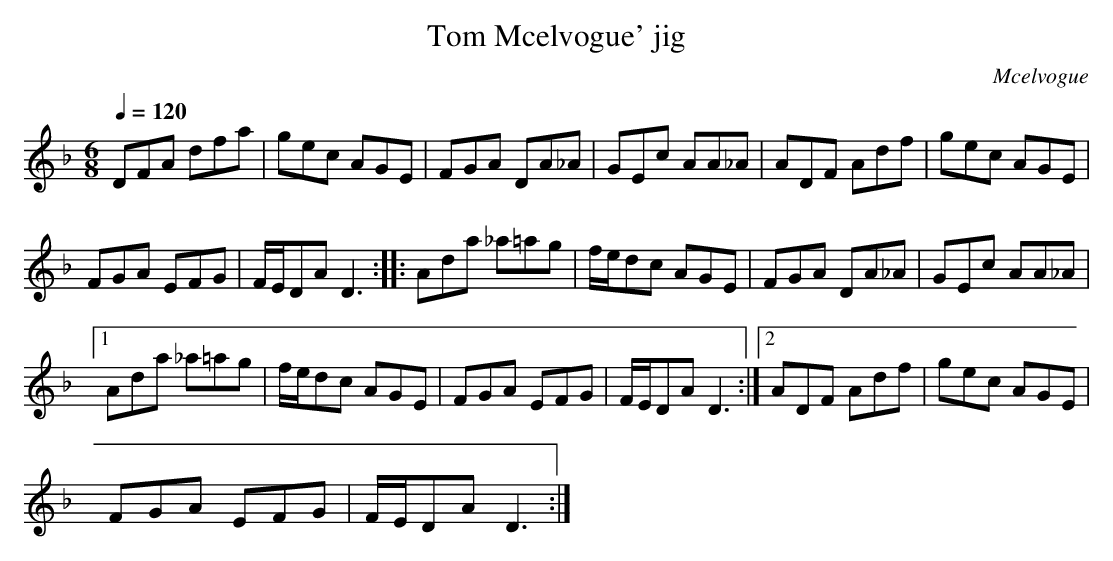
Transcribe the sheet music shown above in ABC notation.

X:1     %Music
T:Tom Mcelvogue' jig     %Tune name
C:Mcelvogue     %Tune composer
Q:1/4=120     %Tempo
V:1     %
     %!STAVE 0 '' @
     %!INSTR 'Piano 1' 0 0 @
|:
M:6/8     %Meter
L:1/8     %
K:Dm
DFA dfa |gec AGE |FGA DA_A |GEc AA_A |ADF Adf |gec AGE |
FGA EFG |F/E/DA D3 ::Ada _a=ag |f/e/dc AGE |FGA DA_A |GEc AA_A |[1
Ada _a=ag |f/e/dc AGE |FGA EFG |F/E/DA D3 :|[2ADF Adf |gec AGE |
FGA EFG |F/E/DA D3 :|
     %End of file
